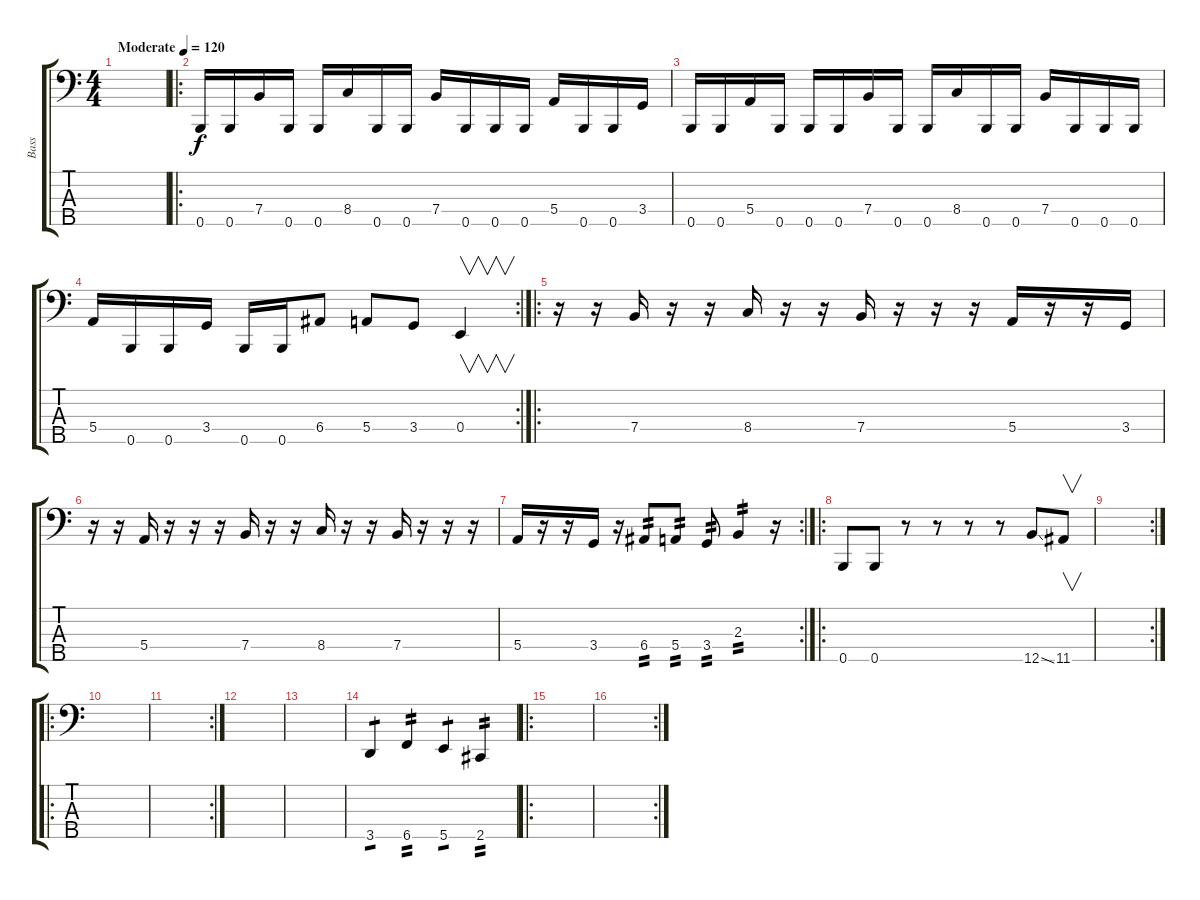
\track ("Bass" "Bass") {instrument electricbassfinger}
\staff {score tabs}
\tuning (G2 D2 A1 E1 B0) {hide}
\ts (4 4)
\tempo (120 "Moderate")
\clef f4
\ks c
|
\ro
0.5.16 0.5.16 7.4.16 0.5.16 0.5.16 8.4.16 0.5.16 0.5.16 7.4.16 0.5.16 0.5.16 0.5.16 5.4.16 0.5.16 0.5.16 3.4.16 |
0.5.16 0.5.16 5.4.16 0.5.16 0.5.16 0.5.16 7.4.16 0.5.16 0.5.16 8.4.16 0.5.16 0.5.16 7.4.16 0.5.16 0.5.16 0.5.16 |
\rc 2
5.4.16 0.5.16 0.5.16 3.4.16 0.5.16 0.5.16 6.4.8 5.4.8 3.4.8 0.4.4{v} |
\ro
r.16 r.16 7.4.16 r.16 r.16 8.4.16 r.16 r.16 7.4.16 r.16 r.16 r.16 5.4.16 r.16 r.16 3.4.16 |
r.16 r.16 5.4.16 r.16 r.16 r.16 7.4.16 r.16 r.16 8.4.16 r.16 r.16 7.4.16 r.16 r.16 r.16 |
\rc 2
5.4.16 r.16 r.16 3.4.16 r.16 6.4.8{tp 2} 5.4.8{tp 2} 3.4.8{tp 2} 2.3.4{tp 2} r.16 |
\ro
0.5.8 0.5.8 r.8 r.8 r.8 r.8 12.5{ss}.8 11.5.8{v} |
\rc 2
|
\ro
|
\rc 2
|
|
|
3.5.4{tp 1} 6.5.4{tp 2} 5.5.4{tp 1} 2.5.4{tp 2} |
\ro
|
\rc 2
